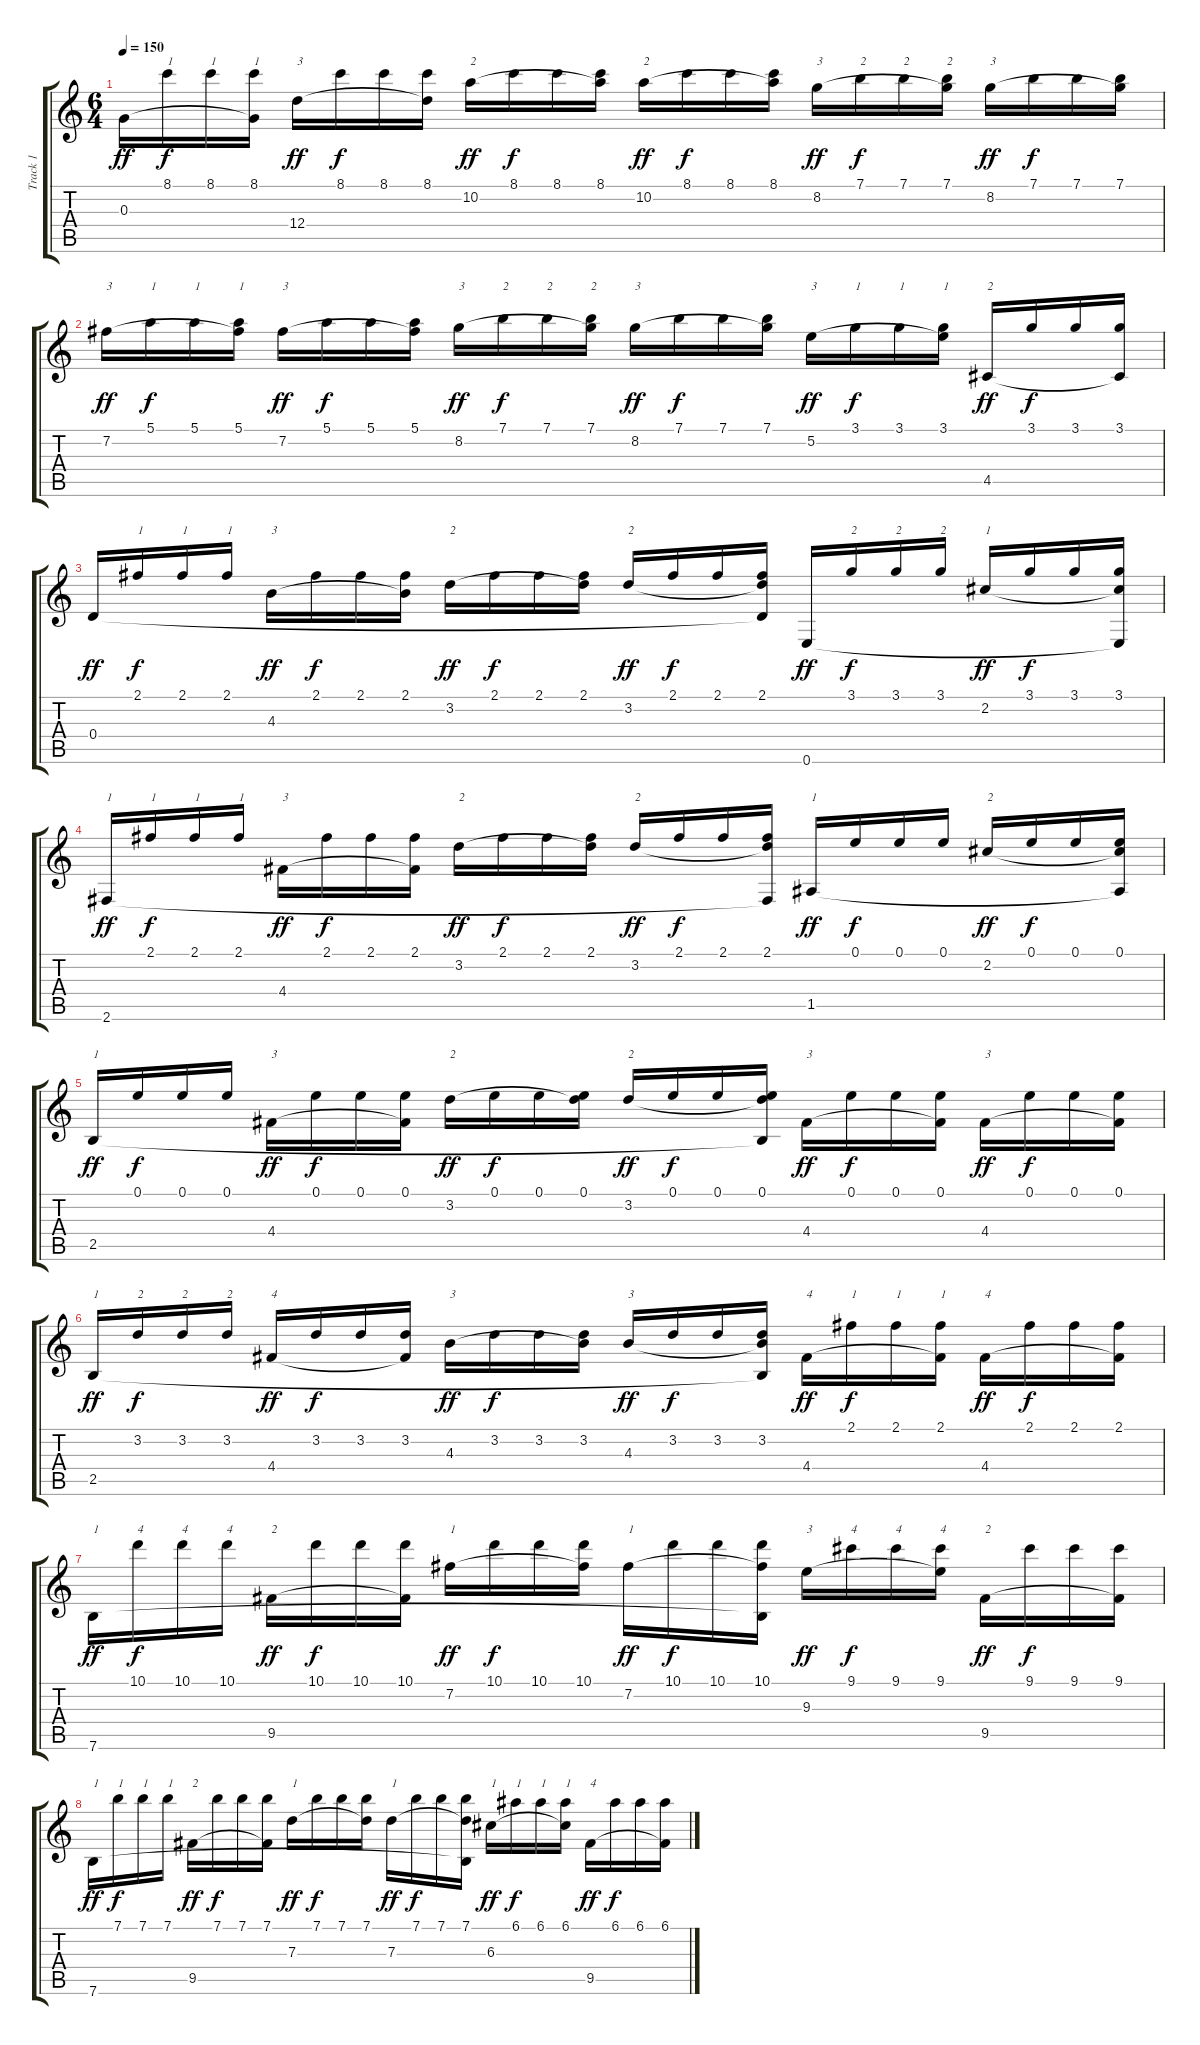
\track ("Track 1" "Track 1") {instrument acousticguitarnylon}
\staff {score tabs}
\tuning (E4 B3 G3 D3 A2 E2) {hide}
\ts (6 4)
\tempo 150
\clef g2
\ks c
0.3.16{dy ff} 8.1.16{txt "1" dy f} 8.1.16{txt "1"} (8.1 0.3{t}).16{txt "1"} 12.4.16{txt "3" dy ff} 8.1.16{dy f} 8.1.16 (8.1 12.4{t}).16 10.2.16{txt "2" dy ff} 8.1.16{dy f} 8.1.16 (8.1 10.2{t}).16 10.2.16{txt "2" dy ff} 8.1.16{dy f} 8.1.16 (8.1 10.2{t}).16 8.2.16{txt "3" dy ff} 7.1.16{txt "2" dy f} 7.1.16{txt "2"} (7.1 8.2{t}).16{txt "2"} 8.2.16{txt "3" dy ff} 7.1.16{dy f} 7.1.16 (7.1 8.2{t}).16 |
7.2.16{txt "3" dy ff} 5.1.16{txt "1" dy f} 5.1.16{txt "1"} (5.1 7.2{t}).16{txt "1"} 7.2.16{txt "3" dy ff} 5.1.16{dy f} 5.1.16 (5.1 7.2{t}).16 8.2.16{txt "3" dy ff} 7.1.16{txt "2" dy f} 7.1.16{txt "2"} (7.1 8.2{t}).16{txt "2"} 8.2.16{txt "3" dy ff} 7.1.16{dy f} 7.1.16 (7.1 8.2{t}).16 5.2.16{txt "3" dy ff} 3.1.16{txt "1" dy f} 3.1.16{txt "1"} (3.1 5.2{t}).16{txt "1"} 4.5.16{txt "2" dy ff} 3.1.16{dy f} 3.1.16 (3.1 4.5{t}).16 |
0.4.16{dy ff} 2.1.16{txt "1" dy f} 2.1.16{txt "1"} 2.1.16{txt "1"} 4.3.16{txt "3" dy ff} 2.1.16{dy f} 2.1.16 (2.1 4.3{t}).16 3.2.16{txt "2" dy ff} 2.1.16{dy f} 2.1.16 (2.1 3.2{t}).16 3.2.16{txt "2" dy ff} 2.1.16{dy f} 2.1.16 (2.1 3.2{t} 0.4{t}).16 0.6.16{dy ff} 3.1.16{txt "2" dy f} 3.1.16{txt "2"} 3.1.16{txt "2"} 2.2.16{txt "1" dy ff} 3.1.16{dy f} 3.1.16 (3.1 2.2{t} 0.6{t}).16 |
2.6.16{txt "1" dy ff} 2.1.16{txt "1" dy f} 2.1.16{txt "1"} 2.1.16{txt "1"} 4.4.16{txt "3" dy ff} 2.1.16{dy f} 2.1.16 (2.1 4.4{t}).16 3.2.16{txt "2" dy ff} 2.1.16{dy f} 2.1.16 (2.1 3.2{t}).16 3.2.16{txt "2" dy ff} 2.1.16{dy f} 2.1.16 (2.1 3.2{t} 2.6{t}).16 1.5.16{txt "1" dy ff} 0.1.16{dy f} 0.1.16 0.1.16 2.2.16{txt "2" dy ff} 0.1.16{dy f} 0.1.16 (0.1 2.2{t} 1.5{t}).16 |
2.5.16{txt "1" dy ff} 0.1.16{dy f} 0.1.16 0.1.16 4.4.16{txt "3" dy ff} 0.1.16{dy f} 0.1.16 (0.1 4.4{t}).16 3.2.16{txt "2" dy ff} 0.1.16{dy f} 0.1.16 (0.1 3.2{t}).16 3.2.16{txt "2" dy ff} 0.1.16{dy f} 0.1.16 (0.1 3.2{t} 2.5{t}).16 4.4.16{txt "3" dy ff} 0.1.16{dy f} 0.1.16 (0.1 4.4{t}).16 4.4.16{txt "3" dy ff} 0.1.16{dy f} 0.1.16 (0.1 4.4{t}).16 |
2.5.16{txt "1" dy ff} 3.2.16{txt "2" dy f} 3.2.16{txt "2"} 3.2.16{txt "2"} 4.4.16{txt "4" dy ff} 3.2.16{dy f} 3.2.16 (3.2 4.4{t}).16 4.3.16{txt "3" dy ff} 3.2.16{dy f} 3.2.16 (3.2 4.3{t}).16 4.3.16{txt "3" dy ff} 3.2.16{dy f} 3.2.16 (3.2 4.3{t} 2.5{t}).16 4.4.16{txt "4" dy ff} 2.1.16{txt "1" dy f} 2.1.16{txt "1"} (2.1 4.4{t}).16{txt "1"} 4.4.16{txt "4" dy ff} 2.1.16{dy f} 2.1.16 (2.1 4.4{t}).16 |
7.6.16{txt "1" dy ff} 10.1.16{txt "4" dy f} 10.1.16{txt "4"} 10.1.16{txt "4"} 9.5.16{txt "2" dy ff} 10.1.16{dy f} 10.1.16 (10.1 9.5{t}).16 7.2.16{txt "1" dy ff} 10.1.16{dy f} 10.1.16 (10.1 7.2{t}).16 7.2.16{txt "1" dy ff} 10.1.16{dy f} 10.1.16 (10.1 7.2{t} 7.6{t}).16 9.3.16{txt "3" dy ff} 9.1.16{txt "4" dy f} 9.1.16{txt "4"} (9.1 9.3{t}).16{txt "4"} 9.5.16{txt "2" dy ff} 9.1.16{dy f} 9.1.16 (9.1 9.5{t}).16 |
7.6.16{txt "1" dy ff} 7.1.16{txt "1" dy f} 7.1.16{txt "1"} 7.1.16{txt "1"} 9.5.16{txt "2" dy ff} 7.1.16{dy f} 7.1.16 (7.1 9.5{t}).16 7.3.16{txt "1" dy ff} 7.1.16{dy f} 7.1.16 (7.1 7.3{t}).16 7.3.16{txt "1" dy ff} 7.1.16{dy f} 7.1.16 (7.1 7.3{t} 7.6{t}).16 6.3.16{txt "1" dy ff} 6.1.16{txt "1" dy f} 6.1.16{txt "1"} (6.1 6.3{t}).16{txt "1"} 9.5.16{txt "4" dy ff} 6.1.16{dy f} 6.1.16 (6.1 9.5{t}).16
